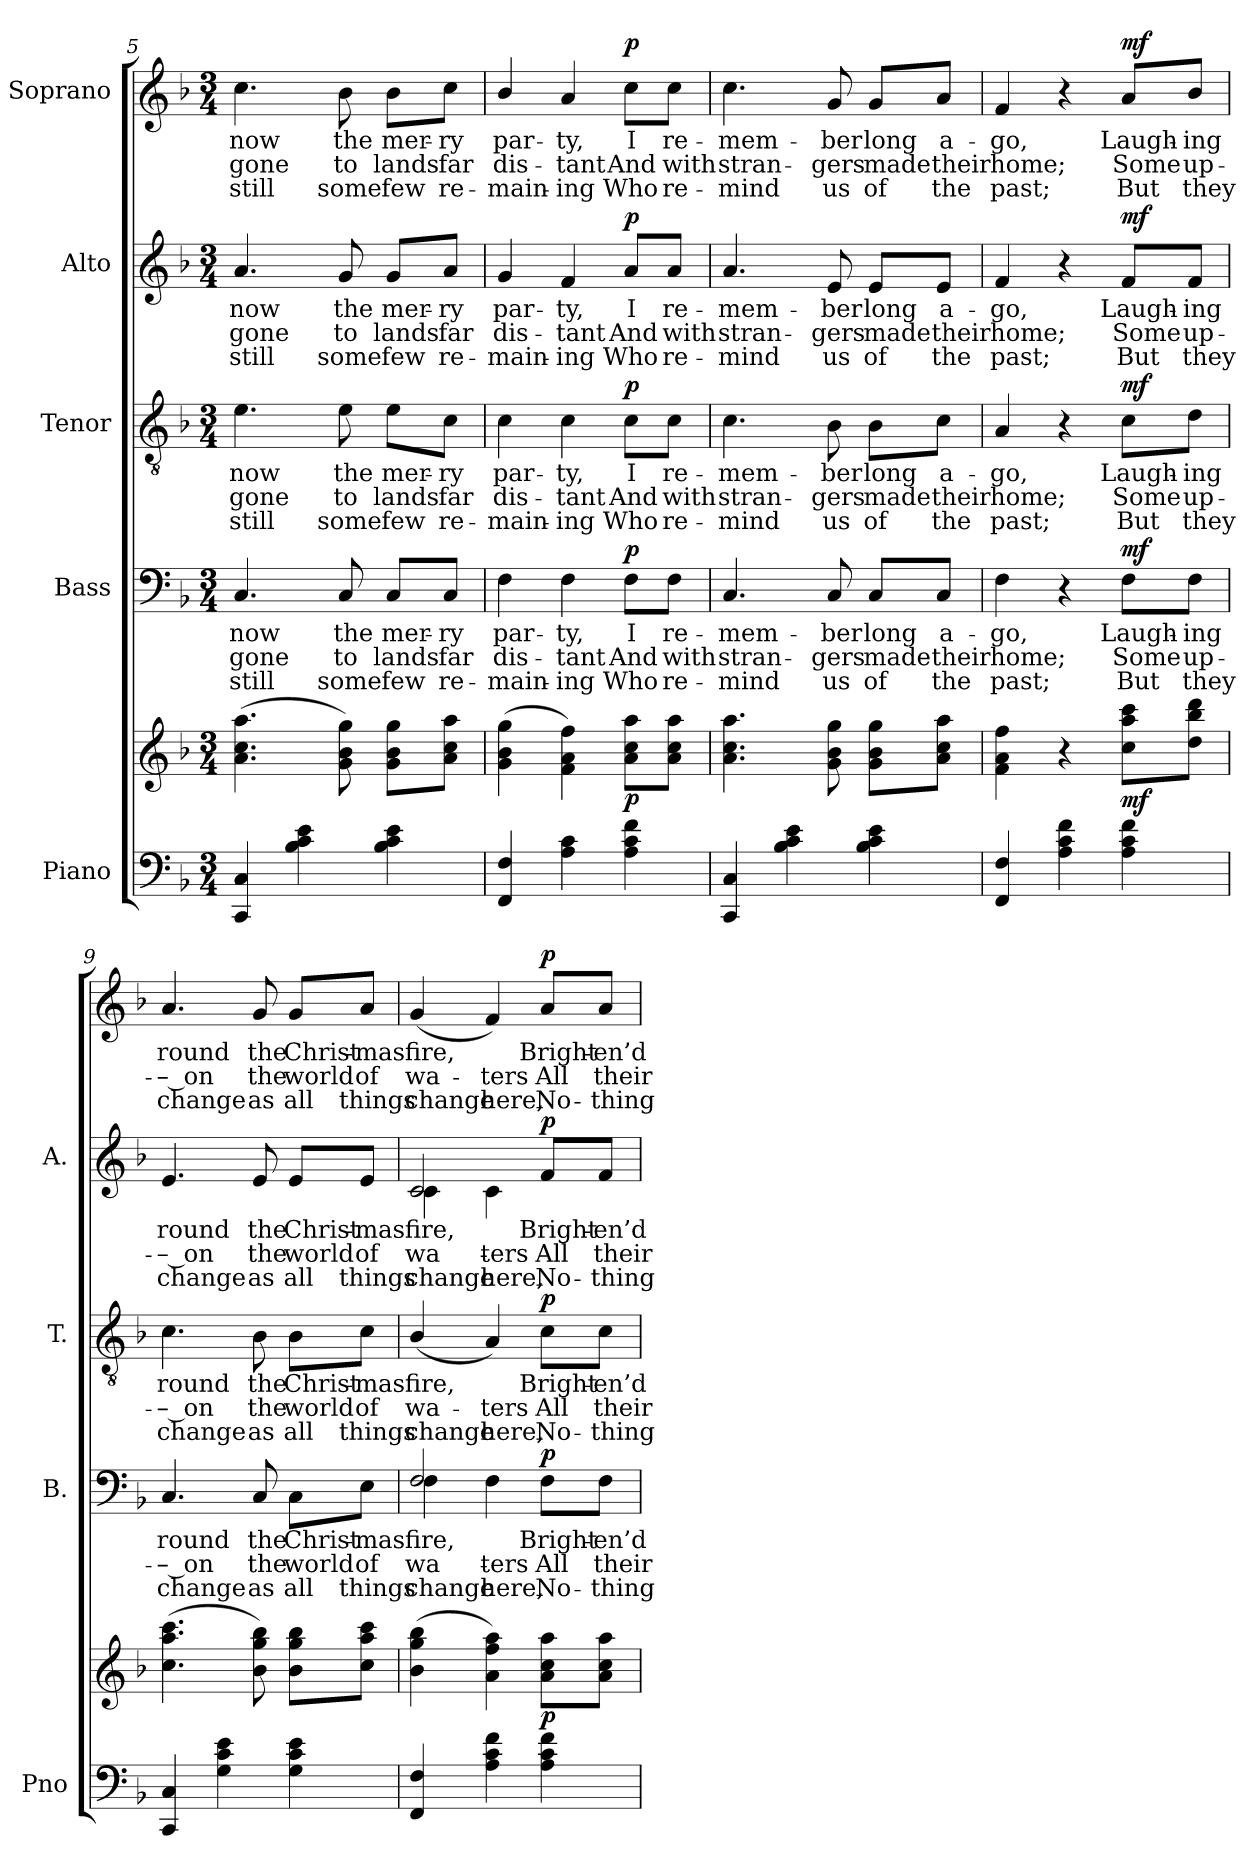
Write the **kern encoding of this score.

**kern	**kern	**dynam	**kern	**text	**text	**text	**dynam	**kern	**text	**text	**text	**dynam	**kern	**text	**text	**text	**dynam	**kern	**text	**text	**text	**dynam
*part5	*part5	*part5	*part4	*part4	*part4	*part4	*part4	*part3	*part3	*part3	*part3	*part3	*part2	*part2	*part2	*part2	*part2	*part1	*part1	*part1	*part1	*part1
*staff6	*staff5	*staff5/6	*staff4	*staff4	*staff4	*staff4	*staff4	*staff3	*staff3	*staff3	*staff3	*staff3	*staff2	*staff2	*staff2	*staff2	*staff2	*staff1	*staff1	*staff1	*staff1	*staff1
*I"Piano	*	*	*I"Bass	*	*	*	*	*I"Tenor	*	*	*	*	*I"Alto	*	*	*	*	*I"Soprano	*	*	*	*
*I'Pno	*	*	*I'B.	*	*	*	*	*I'T.	*	*	*	*	*I'A.	*	*	*	*	*	*	*	*	*
!!LO:LB:g=z
*clefF4	*clefG2	*	*clefF4	*	*	*	*	*clefGv2	*	*	*	*	*clefG2	*	*	*	*	*clefG2	*	*	*	*
*k[b-]	*k[b-]	*	*k[b-]	*	*	*	*	*k[b-]	*	*	*	*	*k[b-]	*	*	*	*	*k[b-]	*	*	*	*
*M3/4	*M3/4	*	*M3/4	*	*	*	*	*M3/4	*	*	*	*	*M3/4	*	*	*	*	*M3/4	*	*	*	*
=5	=5	=5	=5	=5	=5	=5	=5	=5	=5	=5	=5	=5	=5	=5	=5	=5	=5	=5	=5	=5	=5	=5
!	!	!	!	!LO:LY:b	!LO:LY:b	!LO:LY:b	!	!	!LO:LY:b	!LO:LY:b	!LO:LY:b	!	!	!LO:LY:b	!LO:LY:b	!LO:LY:b	!	!	!LO:LY:b	!LO:LY:b	!LO:LY:b	!
4CC/ 4C/	(>4.a\ 4.cc\ 4.aa\	.	4.C/	now	gone	still	.	4.e\	now	gone	still	.	4.a/	now	gone	still	.	4.cc\	now	gone	still	.
4B-\ 4c\ 4e\	.	.	.	.	.	.	.	.	.	.	.	.	.	.	.	.	.	.	.	.	.	.
!	!	!	!	!LO:LY:b	!LO:LY:b	!LO:LY:b	!	!	!LO:LY:b	!LO:LY:b	!LO:LY:b	!	!	!LO:LY:b	!LO:LY:b	!LO:LY:b	!	!	!LO:LY:b	!LO:LY:b	!LO:LY:b	!
.	8g\ 8b-\ 8gg\)	.	8C/	the	to	some	.	8e\	the	to	some	.	8g/	the	to	some	.	8b-\	the	to	some	.
!	!	!	!	!LO:LY:b	!LO:LY:b	!LO:LY:b	!	!	!LO:LY:b	!LO:LY:b	!LO:LY:b	!	!	!LO:LY:b	!LO:LY:b	!LO:LY:b	!	!	!LO:LY:b	!LO:LY:b	!LO:LY:b	!
4B-\ 4c\ 4e\	8g\ 8b-\ 8gg\L	.	8C/L	mer-	lands	few	.	8e\L	mer-	lands	few	.	8g/L	mer-	lands	few	.	8b-\L	mer-	lands	few	.
!	!	!	!	!LO:LY:b	!LO:LY:b	!LO:LY:b	!	!	!LO:LY:b	!LO:LY:b	!LO:LY:b	!	!	!LO:LY:b	!LO:LY:b	!LO:LY:b	!	!	!LO:LY:b	!LO:LY:b	!LO:LY:b	!
.	8a\ 8cc\ 8aa\J	.	8C/J	-ry	far	re-	.	8c\J	-ry	far	re-	.	8a/J	-ry	far	re-	.	8cc\J	-ry	far	re-	.
=6	=6	=6	=6	=6	=6	=6	=6	=6	=6	=6	=6	=6	=6	=6	=6	=6	=6	=6	=6	=6	=6	=6
!	!	!	!	!LO:LY:b	!LO:LY:b	!LO:LY:b	!	!	!LO:LY:b	!LO:LY:b	!LO:LY:b	!	!	!LO:LY:b	!LO:LY:b	!LO:LY:b	!	!	!LO:LY:b	!LO:LY:b	!LO:LY:b	!
4FF/ 4F/	(>4g\ 4b-\ 4gg\	.	4F\	par-	dis-	-main-	.	4c\	par-	dis-	-main-	.	4g/	par-	dis-	-main-	.	4b-/	par-	dis-	-main-	.
!	!	!	!	!LO:LY:b	!LO:LY:b	!LO:LY:b	!	!	!LO:LY:b	!LO:LY:b	!LO:LY:b	!	!	!LO:LY:b	!LO:LY:b	!LO:LY:b	!	!	!LO:LY:b	!LO:LY:b	!LO:LY:b	!
4A\ 4c\	4f\ 4a\ 4ff\)	.	4F\	-ty,	-tant	-ing	.	4c\	-ty,	-tant	-ing	.	4f/	-ty,	-tant	-ing	.	4a/	-ty,	-tant	-ing	.
!	!	!LO:DY:b	!	!LO:LY:b	!LO:LY:b	!LO:LY:b	!LO:DY:a	!	!LO:LY:b	!LO:LY:b	!LO:LY:b	!LO:DY:a	!	!LO:LY:b	!LO:LY:b	!LO:LY:b	!LO:DY:a	!	!LO:LY:b	!LO:LY:b	!LO:LY:b	!LO:DY:a
4A\ 4c\ 4f\	8a\ 8cc\ 8aa\L	p	8F\L	I	And	Who	p	8c\L	I	And	Who	p	8a/L	I	And	Who	p	8cc\L	I	And	Who	p
!	!	!	!	!LO:LY:b	!LO:LY:b	!LO:LY:b	!	!	!LO:LY:b	!LO:LY:b	!LO:LY:b	!	!	!LO:LY:b	!LO:LY:b	!LO:LY:b	!	!	!LO:LY:b	!LO:LY:b	!LO:LY:b	!
.	8a\ 8cc\ 8aa\J	.	8F\J	re-	with	re-	.	8c\J	re-	with	re-	.	8a/J	re-	with	re-	.	8cc\J	re-	with	re-	.
=7	=7	=7	=7	=7	=7	=7	=7	=7	=7	=7	=7	=7	=7	=7	=7	=7	=7	=7	=7	=7	=7	=7
!	!	!	!	!LO:LY:b	!LO:LY:b	!LO:LY:b	!	!	!LO:LY:b	!LO:LY:b	!LO:LY:b	!	!	!LO:LY:b	!LO:LY:b	!LO:LY:b	!	!	!LO:LY:b	!LO:LY:b	!LO:LY:b	!
4CC/ 4C/	4.a\ 4.cc\ 4.aa\	.	4.C/	-mem-	stran-	-mind	.	4.c\	-mem-	stran-	-mind	.	4.a/	-mem-	stran-	-mind	.	4.cc\	-mem-	stran-	-mind	.
4B-\ 4c\ 4e\	.	.	.	.	.	.	.	.	.	.	.	.	.	.	.	.	.	.	.	.	.	.
!	!	!	!	!LO:LY:b	!LO:LY:b	!LO:LY:b	!	!	!LO:LY:b	!LO:LY:b	!LO:LY:b	!	!	!LO:LY:b	!LO:LY:b	!LO:LY:b	!	!	!LO:LY:b	!LO:LY:b	!LO:LY:b	!
.	8g\ 8b-\ 8gg\	.	8C/	-ber	-gers	us	.	8B-\	-ber	-gers	us	.	8e/	-ber	-gers	us	.	8g/	-ber	-gers	us	.
!	!	!	!	!LO:LY:b	!LO:LY:b	!LO:LY:b	!	!	!LO:LY:b	!LO:LY:b	!LO:LY:b	!	!	!LO:LY:b	!LO:LY:b	!LO:LY:b	!	!	!LO:LY:b	!LO:LY:b	!LO:LY:b	!
4B-\ 4c\ 4e\	8g\ 8b-\ 8gg\L	.	8C/L	long	made	of	.	8B-\L	long	made	of	.	8e/L	long	made	of	.	8g/L	long	made	of	.
!	!	!	!	!LO:LY:b	!LO:LY:b	!LO:LY:b	!	!	!LO:LY:b	!LO:LY:b	!LO:LY:b	!	!	!LO:LY:b	!LO:LY:b	!LO:LY:b	!	!	!LO:LY:b	!LO:LY:b	!LO:LY:b	!
.	8a\ 8cc\ 8aa\J	.	8C/J	a-	their	the	.	8c\J	a-	their	the	.	8e/J	a-	their	the	.	8a/J	a-	their	the	.
=8	=8	=8	=8	=8	=8	=8	=8	=8	=8	=8	=8	=8	=8	=8	=8	=8	=8	=8	=8	=8	=8	=8
!	!	!	!	!LO:LY:b	!LO:LY:b	!LO:LY:b	!	!	!LO:LY:b	!LO:LY:b	!LO:LY:b	!	!	!LO:LY:b	!LO:LY:b	!LO:LY:b	!	!	!LO:LY:b	!LO:LY:b	!LO:LY:b	!
4FF/ 4F/	4f\ 4a\ 4ff\	.	4F\	-go,	home;	past;	.	4A/	-go,	home;	past;	.	4f/	-go,	home;	past;	.	4f/	-go,	home;	past;	.
4A\ 4c\ 4f\	4r	.	4r	.	.	.	.	4r	.	.	.	.	4r	.	.	.	.	4r	.	.	.	.
!	!	!LO:DY:b	!	!LO:LY:b	!LO:LY:b	!LO:LY:b	!LO:DY:a	!	!LO:LY:b	!LO:LY:b	!LO:LY:b	!LO:DY:a	!	!LO:LY:b	!LO:LY:b	!LO:LY:b	!LO:DY:a	!	!LO:LY:b	!LO:LY:b	!LO:LY:b	!LO:DY:a
4A\ 4c\ 4f\	8cc\ 8aa\ 8ccc\L	mf	8F\L	Laugh-	Some	But	mf	8c\L	Laugh-	Some	But	mf	8f/L	Laugh-	Some	But	mf	8a/L	Laugh-	Some	But	mf
!	!	!	!	!LO:LY:b	!LO:LY:b	!LO:LY:b	!	!	!LO:LY:b	!LO:LY:b	!LO:LY:b	!	!	!LO:LY:b	!LO:LY:b	!LO:LY:b	!	!	!LO:LY:b	!LO:LY:b	!LO:LY:b	!
.	8dd\ 8bb-\ 8ddd\J	.	8F\J	-ing	up-	they	.	8d\J	-ing	up-	they	.	8f/J	-ing	up-	they	.	8b-/J	-ing	up-	they	.
!!LO:PB:g=z
=9	=9	=9	=9	=9	=9	=9	=9	=9	=9	=9	=9	=9	=9	=9	=9	=9	=9	=9	=9	=9	=9	=9
!	!	!	!	!LO:LY:b	!LO:LY:b	!LO:LY:b	!	!	!LO:LY:b	!LO:LY:b	!LO:LY:b	!	!	!LO:LY:b	!LO:LY:b	!LO:LY:b	!	!	!LO:LY:b	!LO:LY:b	!LO:LY:b	!
4CC/ 4C/	(>4.cc\ 4.aa\ 4.ccc\	.	4.C/	round	-– on	change	.	4.c\	round	-– on	change	.	4.e/	round	-– on	change	.	4.a/	round	-– on	change	.
4G\ 4c\ 4e\	.	.	.	.	.	.	.	.	.	.	.	.	.	.	.	.	.	.	.	.	.	.
!	!	!	!	!LO:LY:b	!LO:LY:b	!LO:LY:b	!	!	!LO:LY:b	!LO:LY:b	!LO:LY:b	!	!	!LO:LY:b	!LO:LY:b	!LO:LY:b	!	!	!LO:LY:b	!LO:LY:b	!LO:LY:b	!
.	8b-\ 8gg\ 8bb-\)	.	8C/	the	the	as	.	8B-\	the	the	as	.	8e/	the	the	as	.	8g/	the	the	as	.
!	!	!	!	!LO:LY:b	!LO:LY:b	!LO:LY:b	!	!	!LO:LY:b	!LO:LY:b	!LO:LY:b	!	!	!LO:LY:b	!LO:LY:b	!LO:LY:b	!	!	!LO:LY:b	!LO:LY:b	!LO:LY:b	!
4G\ 4c\ 4e\	8b-\ 8gg\ 8bb-\L	.	8C\L	Christ-	world	all	.	8B-\L	Christ-	world	all	.	8e/L	Christ-	world	all	.	8g/L	Christ-	world	all	.
!	!	!	!	!LO:LY:b	!LO:LY:b	!LO:LY:b	!	!	!LO:LY:b	!LO:LY:b	!LO:LY:b	!	!	!LO:LY:b	!LO:LY:b	!LO:LY:b	!	!	!LO:LY:b	!LO:LY:b	!LO:LY:b	!
.	8cc\ 8aa\ 8ccc\J	.	8E\J	-mas	of	things	.	8c\J	-mas	of	things	.	8e/J	-mas	of	things	.	8a/J	-mas	of	things	.
=10	=10	=10	=10	=10	=10	=10	=10	=10	=10	=10	=10	=10	=10	=10	=10	=10	=10	=10	=10	=10	=10	=10
!	!	!	!	!	!LO:LY:b	!LO:LY:b	!	!	!	!	!	!	!	!	!	!	!	!	!	!	!	!
*	*	*	*^	*	*	*	*	*	*	*	*	*	*	*	*	*	*	*	*	*	*	*
!	!	!	!	!	!LO:LY:b	!	!	!	!	!LO:LY:b	!LO:LY:b	!LO:LY:b	!	!	!	!LO:LY:b	!LO:LY:b	!	!	!	!	!	!
*	*	*	*	*	*	*	*	*	*	*	*	*	*	*^	*	*	*	*	*	*	*	*	*
!	!	!	!	!	!	!	!	!	!	!	!	!	!	!	!	!LO:LY:b	!	!	!	!	!LO:LY:b	!LO:LY:b	!LO:LY:b	!
4FF/ 4F/	(>4b-\ 4gg\ 4bb-\	.	2F/	4F\	fire,	wa-	change	.	(<4B-/	fire,	wa-	change	.	2c/	4c\	fire,	wa-	change	.	(<4g/	fire,	wa-	change	.
!	!	!	!	!	!	!LO:LY:b	!LO:LY:b	!	!	!	!LO:LY:b	!LO:LY:b	!	!	!	!	!LO:LY:b	!LO:LY:b	!	!	!	!LO:LY:b	!LO:LY:b	!
4A\ 4c\ 4f\	4a\ 4ff\ 4aa\)	.	.	4F\	.	ters	here,	.	4A/)	.	-ters	here,	.	.	4c\	.	ters	here,	.	4f/)	.	-ters	here,	.
!	!	!LO:DY:b	!	!	!LO:LY:b	!LO:LY:b	!LO:LY:b	!LO:DY:a	!	!LO:LY:b	!LO:LY:b	!LO:LY:b	!LO:DY:a	!	!	!LO:LY:b	!LO:LY:b	!LO:LY:b	!LO:DY:a	!	!LO:LY:b	!LO:LY:b	!LO:LY:b	!LO:DY:a
4A\ 4c\ 4f\	8a\ 8cc\ 8aa\L	p	8F\L	4ryy	Bright-	-All	No-	p	8c\L	Bright-	-All	No-	p	8f/L	4ryy	Bright-	-All	No-	p	8a/L	Bright-	-All	No-	p
!	!	!	!	!	!LO:LY:b	!LO:LY:b	!LO:LY:b	!	!	!LO:LY:b	!LO:LY:b	!LO:LY:b	!	!	!	!LO:LY:b	!LO:LY:b	!LO:LY:b	!	!	!LO:LY:b	!LO:LY:b	!LO:LY:b	!
.	8a\ 8cc\ 8aa\J	.	8F\J	.	-en’d	their	-thing	.	8c\J	-en’d	their	-thing	.	8f/J	.	-en’d	their	-thing	.	8a/J	-en’d	their	-thing	.
*	*	*	*v	*v	*	*	*	*	*	*	*	*	*	*v	*v	*	*	*	*	*	*	*	*	*
=	=	=	=	=	=	=	=	=	=	=	=	=	=	=	=	=	=	=	=	=	=	=
*-	*-	*-	*-	*-	*-	*-	*-	*-	*-	*-	*-	*-	*-	*-	*-	*-	*-	*-	*-	*-	*-	*-
